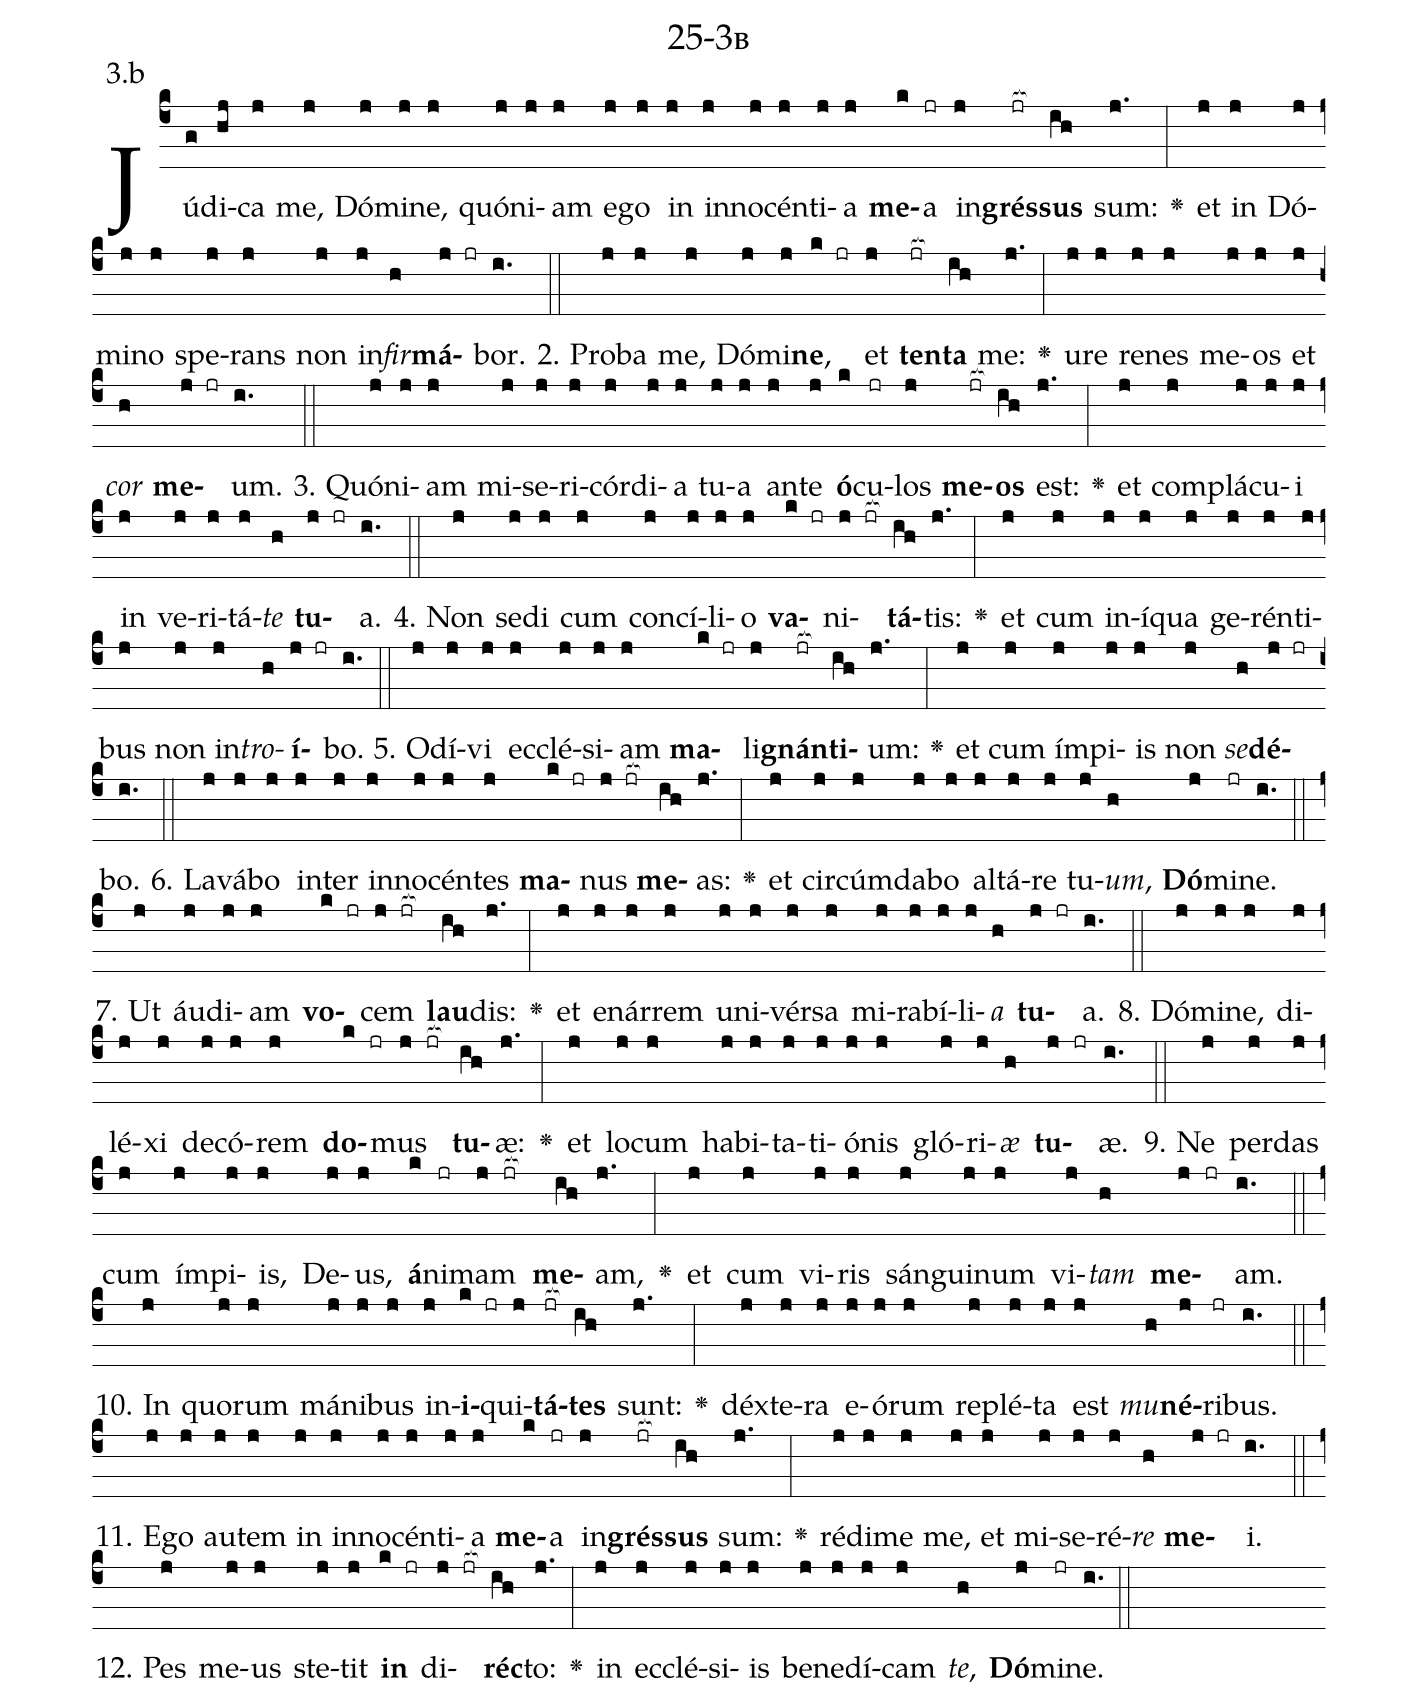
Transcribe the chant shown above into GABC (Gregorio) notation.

name: 25-3b;
annotation: 3.b;
%%
(c4)Jú(g)di(hj)ca(j) me,(j) Dó(j)mi(j)ne,(j) quón(j)i(j)am(j) e(j)go(j) in(j) in(j)no(j)cén(j)ti(j)a(j) <b>me</b>(k)a(jr) in(j)<b>grés</b>(jr[ocb:1{])<b>sus</b>(ih[ocb:0}]) sum:(j.) <v>\greheightstar</v>(:) et(j) in(j) Dó(j)mi(j)no(j) spe(j)rans(j) non(j) in(j)<i>fir</i>(h)<b>má</b>(j jr)bor.(i.) (::)
2. Pro(j)ba(j) me,(j) Dó(j)mi(j)<b>ne</b>,(k jr) et(j) <b>ten</b>(jr[ocb:1{])<b>ta</b>(ih[ocb:0}]) me:(j.) <v>\greheightstar</v>(:) u(j)re(j) re(j)nes(j) me(j)os(j) et(j) <i>cor</i>(h) <b>me</b>(j jr)um.(i.) (::)
3. Quón(j)i(j)am(j) mi(j)se(j)ri(j)cór(j)di(j)a(j) tu(j)a(j) an(j)te(j) <b>ó</b>(k)cu(jr)los(j) <b>me</b>(jr[ocb:1{])<b>os</b>(ih[ocb:0}]) est:(j.) <v>\greheightstar</v>(:) et(j) com(j)plá(j)cu(j)i(j) in(j) ve(j)ri(j)tá(j)<i>te</i>(h) <b>tu</b>(j jr)a.(i.) (::)
4. Non(j) se(j)di(j) cum(j) con(j)cí(j)li(j)o(j) <b>va</b>(k jr)ni(j jr[ocb:1{])<b>tá</b>(ih[ocb:0}])tis:(j.) <v>\greheightstar</v>(:) et(j) cum(j) in(j)í(j)qua(j) ge(j)rén(j)ti(j)bus(j) non(j) in(j)<i>tro</i>(h)<b>í</b>(j jr)bo.(i.) (::)
5. O(j)dí(j)vi(j) ec(j)clé(j)si(j)am(j) <b>ma</b>(k jr)li(j)<b>gnán</b>(jr[ocb:1{])<b>ti</b>(ih[ocb:0}])um:(j.) <v>\greheightstar</v>(:) et(j) cum(j) ím(j)pi(j)is(j) non(j) <i>se</i>(h)<b>dé</b>(j jr)bo.(i.) (::)
6. La(j)vá(j)bo(j) in(j)ter(j) in(j)no(j)cén(j)tes(j) <b>ma</b>(k jr)nus(j jr[ocb:1{]) <b>me</b>(ih[ocb:0}])as:(j.) <v>\greheightstar</v>(:) et(j) cir(j)cúm(j)da(j)bo(j) al(j)tá(j)re(j) tu(j)<i>um</i>,(h) <b>Dó</b>(j)mi(jr)ne.(i.) (::)
7. Ut(j) áu(j)di(j)am(j) <b>vo</b>(k jr)cem(j jr[ocb:1{]) <b>lau</b>(ih[ocb:0}])dis:(j.) <v>\greheightstar</v>(:) et(j) e(j)nár(j)rem(j) u(j)ni(j)vér(j)sa(j) mi(j)ra(j)bí(j)li(j)<i>a</i>(h) <b>tu</b>(j jr)a.(i.) (::)
8. Dó(j)mi(j)ne,(j) di(j)lé(j)xi(j) de(j)có(j)rem(j) <b>do</b>(k jr)mus(j jr[ocb:1{]) <b>tu</b>(ih[ocb:0}])æ:(j.) <v>\greheightstar</v>(:) et(j) lo(j)cum(j) ha(j)bi(j)ta(j)ti(j)ó(j)nis(j) gló(j)ri(j)<i>æ</i>(h) <b>tu</b>(j jr)æ.(i.) (::)
9. Ne(j) per(j)das(j) cum(j) ím(j)pi(j)is,(j) De(j)us,(j) <b>á</b>(k)ni(jr)mam(j jr[ocb:1{]) <b>me</b>(ih[ocb:0}])am,(j.) <v>\greheightstar</v>(:) et(j) cum(j) vi(j)ris(j) sán(j)gui(j)num(j) vi(j)<i>tam</i>(h) <b>me</b>(j jr)am.(i.) (::)
10. In(j) quo(j)rum(j) má(j)ni(j)bus(j) in(j)<b>i</b>(k jr)qui(j)<b>tá</b>(jr[ocb:1{])<b>tes</b>(ih[ocb:0}]) sunt:(j.) <v>\greheightstar</v>(:) déx(j)te(j)ra(j) e(j)ó(j)rum(j) re(j)plé(j)ta(j) est(j) <i>mu</i>(h)<b>né</b>(j)ri(jr)bus.(i.) (::)
11. E(j)go(j) au(j)tem(j) in(j) in(j)no(j)cén(j)ti(j)a(j) <b>me</b>(k)a(jr) in(j)<b>grés</b>(jr[ocb:1{])<b>sus</b>(ih[ocb:0}]) sum:(j.) <v>\greheightstar</v>(:) réd(j)i(j)me(j) me,(j) et(j) mi(j)se(j)ré(j)<i>re</i>(h) <b>me</b>(j jr)i.(i.) (::)
12. Pes(j) me(j)us(j) ste(j)tit(j) <b>in</b>(k jr) di(j jr[ocb:1{])<b>réc</b>(ih[ocb:0}])to:(j.) <v>\greheightstar</v>(:) in(j) ec(j)clé(j)si(j)is(j) be(j)ne(j)dí(j)cam(j) <i>te</i>,(h) <b>Dó</b>(j)mi(jr)ne.(i.) (::)
